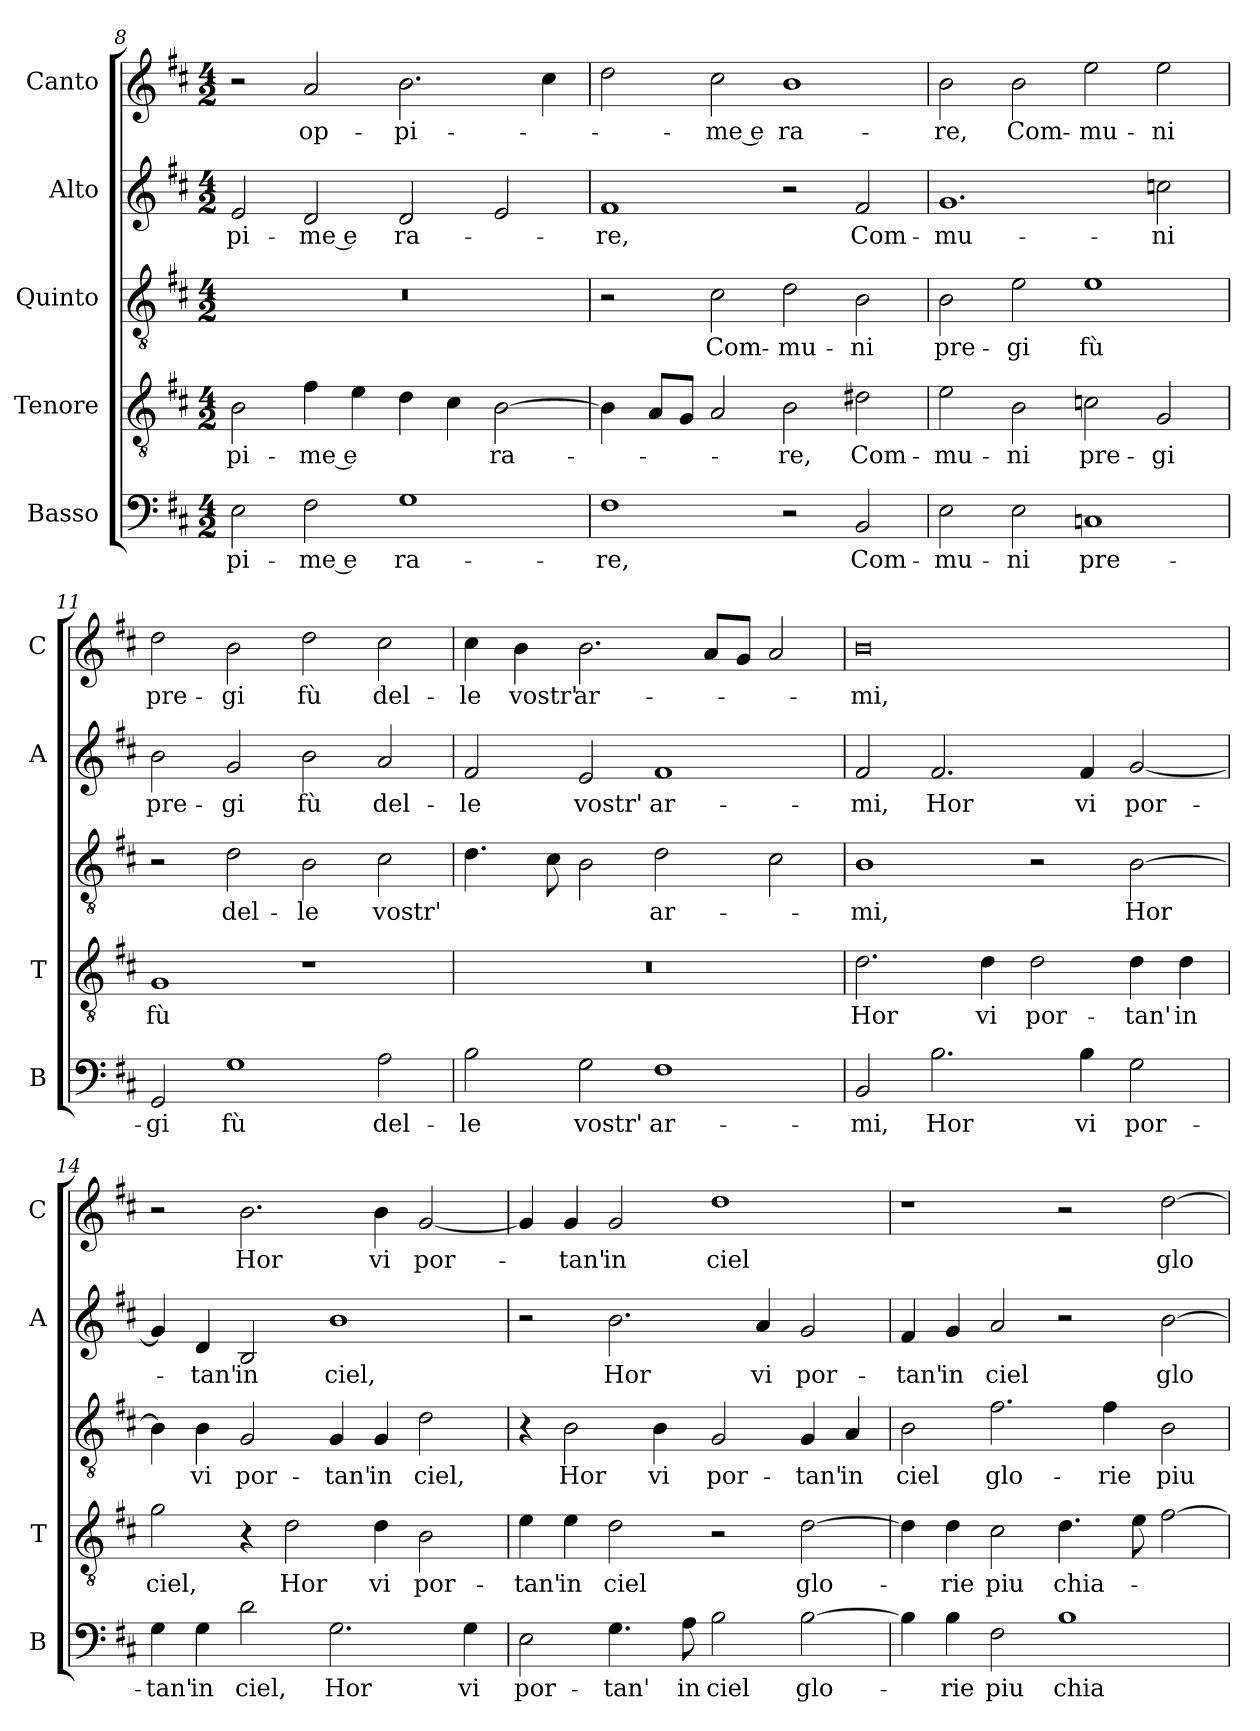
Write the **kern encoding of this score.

**kern	**text	**kern	**text	**kern	**text	**kern	**text	**kern	**text
*part5	*part5	*part4	*part4	*part3	*part3	*part2	*part2	*part1	*part1
*staff5	*staff5	*staff4	*staff4	*staff3	*staff3	*staff2	*staff2	*staff1	*staff1
*I"Basso	*	*I"Tenore	*	*I"Quinto	*	*I"Alto	*	*I"Canto	*
*I'B	*	*I'T	*	*	*	*I'A	*	*I'C	*
*clefF4	*	*clefGv2	*	*clefGv2	*	*clefG2	*	*clefG2	*
*k[f#c#]	*	*k[f#c#]	*	*k[f#c#]	*	*k[f#c#]	*	*k[f#c#]	*
*D:	*	*D:	*	*D:	*	*D:	*	*D:	*
*M4/2	*	*M4/2	*	*M4/2	*	*M4/2	*	*M4/2	*
=8	=8	=8	=8	=8	=8	=8	=8	=8	=8
!	!LO:LY:b	!	!LO:LY:b	!	!	!	!LO:LY:b	!	!
2E\	-pi-	2B\	-pi-	0r	.	2e/	-pi-	2r	.
!	!LO:LY:b	!	!LO:LY:b	!	!	!	!LO:LY:b	!	!LO:LY:b
2F#\	-me e	4f#\	-me e	.	.	2d/	-me e	2a/	op-
.	.	4e\	.	.	.	.	.	.	.
!	!LO:LY:b	!	!	!	!	!	!LO:LY:b	!	!LO:LY:b
1G	ra-	4d\	.	.	.	2d/	ra-	2.b\	-pi-
.	.	4c#\	.	.	.	.	.	.	.
!	!	!	!LO:LY:b	!	!	!	!	!	!
.	.	[2B\	ra-	.	.	2e/	.	.	.
.	.	.	.	.	.	.	.	4cc#\	.
!!LO:PB:g=z
=9	=9	=9	=9	=9	=9	=9	=9	=9	=9
!	!LO:LY:b	!	!	!	!	!	!LO:LY:b	!	!
1F#	-re,	4B\]	.	2r	.	1f#	-re,	2dd\	.
.	.	8A/L	.	.	.	.	.	.	.
.	.	8G/J	.	.	.	.	.	.	.
!	!	!	!	!	!LO:LY:b	!	!	!	!LO:LY:b
.	.	2A/	.	2c#\	Com-	.	.	2cc#\	-me e
!	!	!	!LO:LY:b	!	!LO:LY:b	!	!	!	!LO:LY:b
2r	.	2B\	-re,	2d\	-mu-	2r	.	1b	ra-
!	!LO:LY:b	!	!LO:LY:b	!	!LO:LY:b	!	!LO:LY:b	!	!
2BB/	Com-	2d#X\	Com-	2B\	-ni	2f#/	Com-	.	.
=10	=10	=10	=10	=10	=10	=10	=10	=10	=10
!	!LO:LY:b	!	!LO:LY:b	!	!LO:LY:b	!	!LO:LY:b	!	!LO:LY:b
2E\	-mu-	2e\	-mu-	2B\	pre-	1.g	-mu-	2b\	-re,
!	!LO:LY:b	!	!LO:LY:b	!	!LO:LY:b	!	!	!	!LO:LY:b
2E\	-ni	2B\	-ni	2e\	-gi	.	.	2b\	Com-
!	!LO:LY:b	!	!LO:LY:b	!	!LO:LY:b	!	!	!	!LO:LY:b
1Cn	pre-	2cn\	pre-	1e	fù	.	.	2ee\	-mu-
!	!	!	!LO:LY:b	!	!	!	!LO:LY:b	!	!LO:LY:b
.	.	2G/	-gi	.	.	2ccn\	-ni	2ee\	-ni
=11	=11	=11	=11	=11	=11	=11	=11	=11	=11
!	!LO:LY:b	!	!LO:LY:b	!	!	!	!LO:LY:b	!	!LO:LY:b
2GG/	-gi	1G	fù	2r	.	2b\	pre-	2dd\	pre-
!	!LO:LY:b	!	!	!	!LO:LY:b	!	!LO:LY:b	!	!LO:LY:b
1G	fù	.	.	2d\	del-	2g/	-gi	2b\	-gi
!	!	!	!	!	!LO:LY:b	!	!LO:LY:b	!	!LO:LY:b
.	.	1r	.	2B\	-le	2b\	fù	2dd\	fù
!	!LO:LY:b	!	!	!	!LO:LY:b	!	!LO:LY:b	!	!LO:LY:b
2A\	del-	.	.	2c#\	vostr'	2a/	del-	2cc#\	del-
=12	=12	=12	=12	=12	=12	=12	=12	=12	=12
!	!LO:LY:b	!	!	!	!	!	!LO:LY:b	!	!LO:LY:b
2B\	-le	0r	.	4.d\	.	2f#/	-le	4cc#\	-le
!	!	!	!	!	!	!	!	!	!LO:LY:b
.	.	.	.	.	.	.	.	4b\	vostr'
.	.	.	.	8c#\	.	.	.	.	.
!	!LO:LY:b	!	!	!	!	!	!LO:LY:b	!	!LO:LY:b
2G\	vostr'	.	.	2B\	.	2e/	vostr'	2.b\	ar-
!	!LO:LY:b	!	!	!	!LO:LY:b	!	!LO:LY:b	!	!
1F#	ar-	.	.	2d\	ar-	1f#	ar-	.	.
.	.	.	.	.	.	.	.	8a/L	.
.	.	.	.	.	.	.	.	8g/J	.
.	.	.	.	2c#\	.	.	.	2a/	.
!!LO:LB:g=z
=13	=13	=13	=13	=13	=13	=13	=13	=13	=13
!	!LO:LY:b	!	!LO:LY:b	!	!LO:LY:b	!	!LO:LY:b	!	!LO:LY:b
2BB/	-mi,	2.d\	Hor	1B	-mi,	2f#/	-mi,	0b	-mi,
!	!LO:LY:b	!	!	!	!	!	!LO:LY:b	!	!
2.B\	Hor	.	.	.	.	2.f#/	Hor	.	.
!	!	!	!LO:LY:b	!	!	!	!	!	!
.	.	4d\	vi	.	.	.	.	.	.
!	!	!	!LO:LY:b	!	!	!	!	!	!
.	.	2d\	por-	2r	.	.	.	.	.
!	!LO:LY:b	!	!	!	!	!	!LO:LY:b	!	!
4B\	vi	.	.	.	.	4f#/	vi	.	.
!	!LO:LY:b	!	!LO:LY:b	!	!LO:LY:b	!	!LO:LY:b	!	!
2G\	por-	4d\	-tan'	[2B\	Hor	[2g/	por-	.	.
!	!	!	!LO:LY:b	!	!	!	!	!	!
.	.	4d\	in	.	.	.	.	.	.
=14	=14	=14	=14	=14	=14	=14	=14	=14	=14
!	!LO:LY:b	!	!LO:LY:b	!	!	!	!	!	!
4G\	-tan'	2g\	ciel,	4B\]	.	4g/]	.	2r	.
!	!LO:LY:b	!	!	!	!LO:LY:b	!	!LO:LY:b	!	!
4G\	in	.	.	4B\	vi	4d/	-tan'	.	.
!	!LO:LY:b	!	!	!	!LO:LY:b	!	!LO:LY:b	!	!LO:LY:b
2d\	ciel,	4r	.	2G/	por-	2B/	in	2.b\	Hor
!	!	!	!LO:LY:b	!	!	!	!	!	!
.	.	2d\	Hor	.	.	.	.	.	.
!	!LO:LY:b	!	!	!	!LO:LY:b	!	!LO:LY:b	!	!
2.G\	Hor	.	.	4G/	-tan'	1b	ciel,	.	.
!	!	!	!LO:LY:b	!	!LO:LY:b	!	!	!	!LO:LY:b
.	.	4d\	vi	4G/	in	.	.	4b\	vi
!	!	!	!LO:LY:b	!	!LO:LY:b	!	!	!	!LO:LY:b
.	.	2B\	por-	2d\	ciel,	.	.	[2g/	por-
!	!LO:LY:b	!	!	!	!	!	!	!	!
4G\	vi	.	.	.	.	.	.	.	.
=15	=15	=15	=15	=15	=15	=15	=15	=15	=15
!	!LO:LY:b	!	!LO:LY:b	!	!	!	!	!	!
2E\	por-	4e\	-tan'	4r	.	2r	.	4g/]	.
!	!	!	!LO:LY:b	!	!LO:LY:b	!	!	!	!LO:LY:b
.	.	4e\	in	2B\	Hor	.	.	4g/	-tan'
!	!LO:LY:b	!	!LO:LY:b	!	!	!	!LO:LY:b	!	!LO:LY:b
4.G\	-tan'	2d\	ciel	.	.	2.b\	Hor	2g/	in
!	!	!	!	!	!LO:LY:b	!	!	!	!
.	.	.	.	4B\	vi	.	.	.	.
!	!LO:LY:b	!	!	!	!	!	!	!	!
8A\	in	.	.	.	.	.	.	.	.
!	!LO:LY:b	!	!	!	!LO:LY:b	!	!	!	!LO:LY:b
2B\	ciel	2r	.	2G/	por-	.	.	1dd	ciel
!	!	!	!	!	!	!	!LO:LY:b	!	!
.	.	.	.	.	.	4a/	vi	.	.
!	!LO:LY:b	!	!LO:LY:b	!	!LO:LY:b	!	!LO:LY:b	!	!
[2B\	glo-	[2d\	glo-	4G/	-tan'	2g/	por-	.	.
!	!	!	!	!	!LO:LY:b	!	!	!	!
.	.	.	.	4A/	in	.	.	.	.
=16	=16	=16	=16	=16	=16	=16	=16	=16	=16
!	!	!	!	!	!LO:LY:b	!	!LO:LY:b	!	!
4B\]	.	4d\]	.	2B\	ciel	4f#/	-tan'	1r	.
!	!LO:LY:b	!	!LO:LY:b	!	!	!	!LO:LY:b	!	!
4B\	-rie	4d\	-rie	.	.	4g/	in	.	.
!	!LO:LY:b	!	!LO:LY:b	!	!LO:LY:b	!	!LO:LY:b	!	!
2F#\	piu	2c#\	piu	2.f#\	glo-	2a/	ciel	.	.
!	!LO:LY:b	!	!LO:LY:b	!	!	!	!	!	!
1B	chia-	4.d\	chia-	.	.	2r	.	2r	.
!	!	!	!	!	!LO:LY:b	!	!	!	!
.	.	.	.	4f#\	-rie	.	.	.	.
.	.	8e\	.	.	.	.	.	.	.
!	!	!	!	!	!LO:LY:b	!	!LO:LY:b	!	!LO:LY:b
.	.	[2f#\	.	2B\	piu	[2b\	glo-	[2dd\	glo-
=	=	=	=	=	=	=	=	=	=
*-	*-	*-	*-	*-	*-	*-	*-	*-	*-
